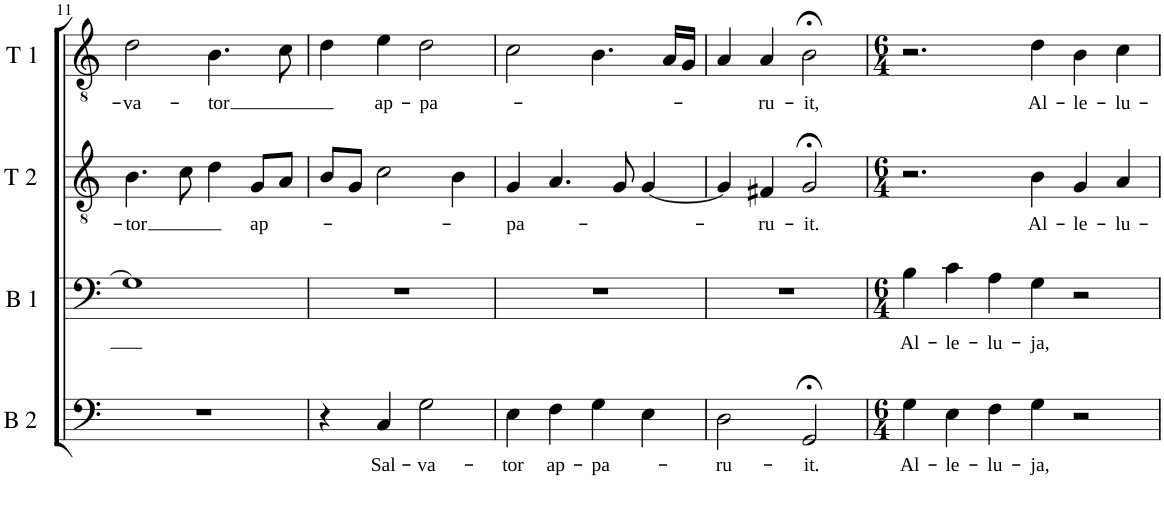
**kern	**text	**kern	**text	**kern	**text	**kern	**text
*part4	*part4	*part3	*part3	*part2	*part2	*part1	*part1
*staff4	*staff4	*staff3	*staff3	*staff2	*staff2	*staff1	*staff1
*I"Bass 2	*	*I"Bass 1	*	*I"Tenor 2	*	*I"Tenor 1	*
*I'B 2	*	*I'B 1	*	*I'T 2	*	*I'T 1	*
!!LO:PB:g=z
*clefF4	*	*clefF4	*	*clefGv2	*	*clefGv2	*
*k[]	*	*k[]	*	*k[]	*	*k[]	*
*M4/4	*	*M4/4	*	*M4/4	*	*M4/4	*
*met(c)	*	*met(c)	*	*met(c)	*	*met(c)	*
=11	=11	=11	=11	=11	=11	=11	=11
!	!	!	!	!	!LO:LY:b	!	!LO:LY:b
1r	.	1G]	.	4.B\	-tor	2d\	-va-
.	.	.	.	8c\	.	.	.
!	!	!	!	!	!	!	!LO:LY:b
.	.	.	.	4d\	.	4.B\	-tor
!	!	!	!	!	!LO:LY:b	!	!
.	.	.	.	8G/L	ap-	.	.
.	.	.	.	8A/J	.	8c\	.
=12	=12	=12	=12	=12	=12	=12	=12
4r	.	1r	.	8B/L	.	4d\	.
.	.	.	.	8G/J	.	.	.
!	!LO:LY:b	!	!	!	!	!	!LO:LY:b
4C/	Sal-	.	.	2c\	.	4e\	ap-
!	!LO:LY:b	!	!	!	!	!	!LO:LY:b
2G\	-va-	.	.	.	.	2d\	-pa-
.	.	.	.	4B\	.	.	.
=13	=13	=13	=13	=13	=13	=13	=13
!	!LO:LY:b	!	!	!	!LO:LY:b	!	!
4E\	-tor	1r	.	4G/	-pa-	2c\	.
!	!LO:LY:b	!	!	!	!	!	!
4F\	ap-	.	.	4.A/	.	.	.
!	!LO:LY:b	!	!	!	!	!	!
4G\	-pa-	.	.	.	.	4.B\	.
.	.	.	.	8G/	.	.	.
4E\	.	.	.	[4G/	.	.	.
.	.	.	.	.	.	16A/LL	.
.	.	.	.	.	.	16G/JJ	.
=14	=14	=14	=14	=14	=14	=14	=14
!	!LO:LY:b	!	!	!	!	!	!
2D\	-ru-	1r	.	4G/]	.	4A/	.
!	!	!	!	!	!LO:LY:b	!	!LO:LY:b
.	.	.	.	4F#X/	-ru-	4A/	-ru-
!	!LO:LY:b	!	!	!	!LO:LY:b	!	!LO:LY:b
2GG;</	-it.	.	.	2G;</	-it.	2B;<\	-it,
=15	=15	=15	=15	=15	=15	=15	=15
*M6/4	*	*M6/4	*	*M6/4	*	*M6/4	*
!	!LO:LY:b	!	!LO:LY:b	!	!	!	!
4G\	Al-	4B\	Al-	2.r	.	2.r	.
!	!LO:LY:b	!	!LO:LY:b	!	!	!	!
4E\	-le-	4c\	-le-	.	.	.	.
!	!LO:LY:b	!	!LO:LY:b	!	!	!	!
4F\	-lu-	4A\	-lu-	.	.	.	.
!	!LO:LY:b	!	!LO:LY:b	!	!LO:LY:b	!	!LO:LY:b
4G\	-ja,	4G\	-ja,	4B\	Al-	4d\	Al-
!	!	!	!	!	!LO:LY:b	!	!LO:LY:b
2r	.	2r	.	4G/	-le-	4B\	-le-
!	!	!	!	!	!LO:LY:b	!	!LO:LY:b
.	.	.	.	4A/	-lu-	4c\	-lu-
=	=	=	=	=	=	=	=
*-	*-	*-	*-	*-	*-	*-	*-
